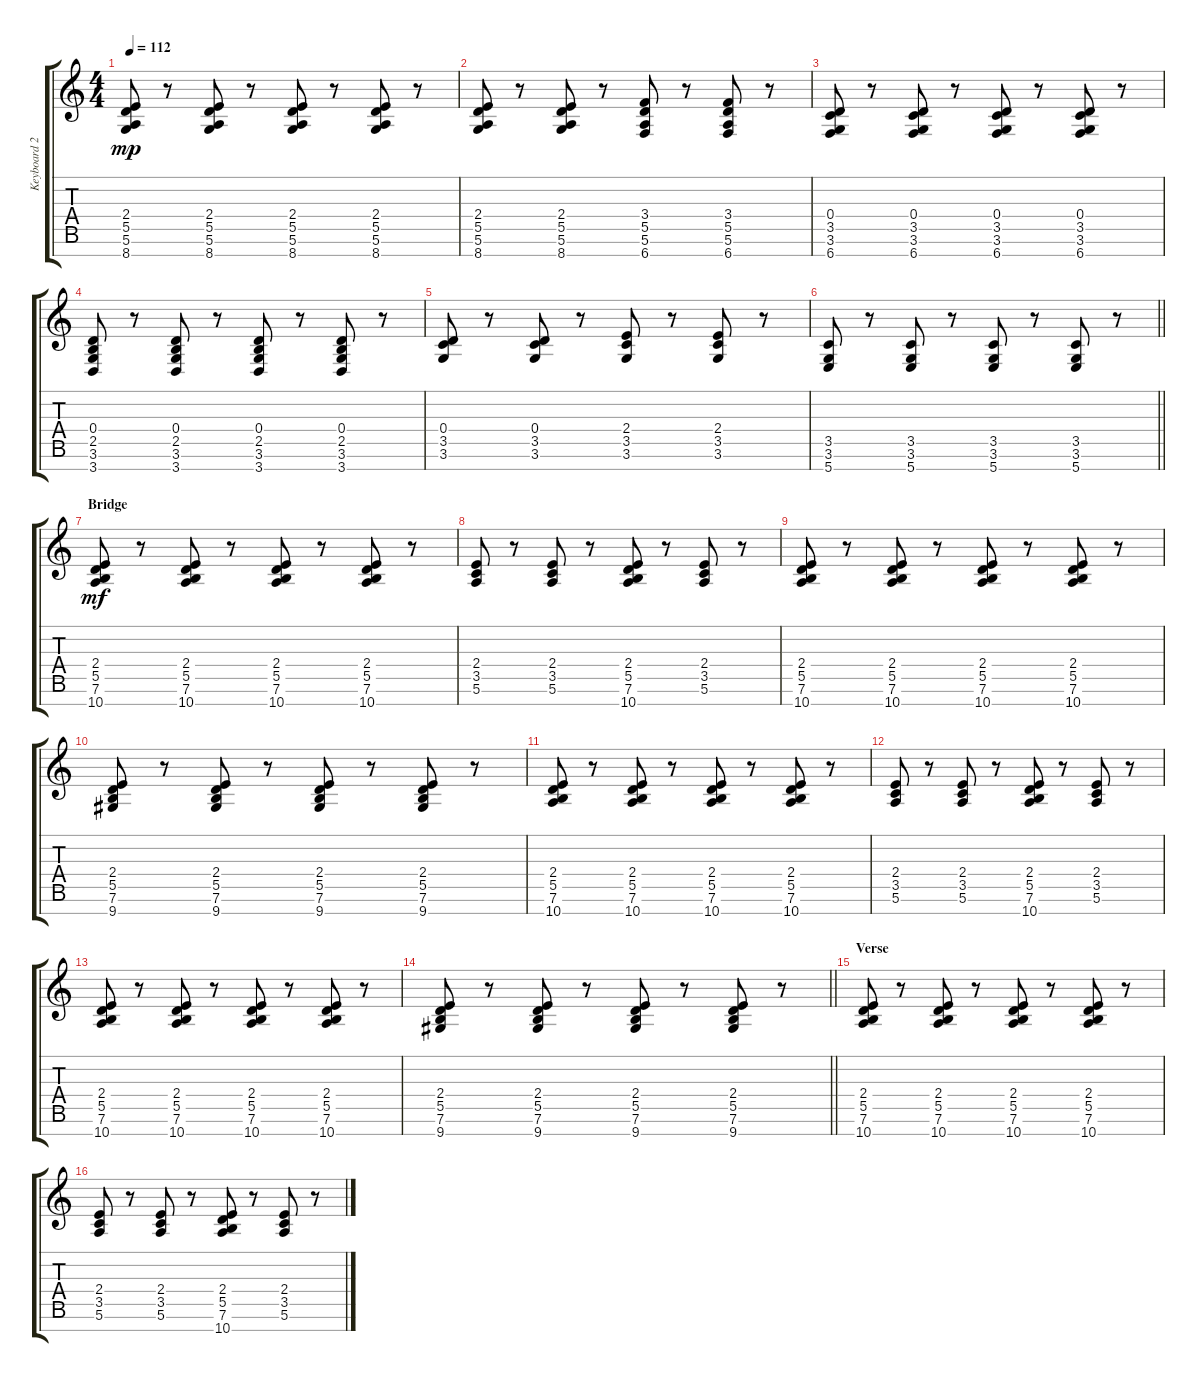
\track ("Keyboard 2 (elec.) (RH)" "Keyboard 2") {instrument electricgrandpiano}
\staff {score tabs}
\tuning (E5 B4 G4 D4 A3 E3 B2) {hide}
\ts (4 4)
\tempo 112
\clef g2
\ks c
(2.4 5.5 5.6 8.7).8{dy mp} r.8 (2.4 5.5 5.6 8.7).8 r.8 (2.4 5.5 5.6 8.7).8 r.8 (2.4 5.5 5.6 8.7).8 r.8 |
(2.4 5.5 5.6 8.7).8 r.8 (2.4 5.5 5.6 8.7).8 r.8 (3.4 5.5 5.6 6.7).8 r.8 (3.4 5.5 5.6 6.7).8 r.8 |
(0.4 3.5 3.6 6.7).8 r.8 (0.4 3.5 3.6 6.7).8 r.8 (0.4 3.5 3.6 6.7).8 r.8 (0.4 3.5 3.6 6.7).8 r.8 |
(0.4 2.5 3.6 3.7).8 r.8 (0.4 2.5 3.6 3.7).8 r.8 (0.4 2.5 3.6 3.7).8 r.8 (0.4 2.5 3.6 3.7).8 r.8 |
(0.4 3.5 3.6).8 r.8 (0.4 3.5 3.6).8 r.8 (2.4 3.5 3.6).8 r.8 (2.4 3.5 3.6).8 r.8 |
\barLineRight lightlight
(3.5 3.6 5.7).8 r.8 (3.5 3.6 5.7).8 r.8 (3.5 3.6 5.7).8 r.8 (3.5 3.6 5.7).8 r.8 |
\section ("" "Bridge")
(2.4 5.5 7.6 10.7).8{dy mf} r.8 (2.4 5.5 7.6 10.7).8 r.8 (2.4 5.5 7.6 10.7).8 r.8 (2.4 5.5 7.6 10.7).8 r.8 |
(2.4 3.5 5.6).8 r.8 (2.4 3.5 5.6).8 r.8 (2.4 5.5 7.6 10.7).8 r.8 (2.4 3.5 5.6).8 r.8 |
(2.4 5.5 7.6 10.7).8 r.8 (2.4 5.5 7.6 10.7).8 r.8 (2.4 5.5 7.6 10.7).8 r.8 (2.4 5.5 7.6 10.7).8 r.8 |
(2.4 5.5 7.6 9.7).8 r.8 (2.4 5.5 7.6 9.7).8 r.8 (2.4 5.5 7.6 9.7).8 r.8 (2.4 5.5 7.6 9.7).8 r.8 |
(2.4 5.5 7.6 10.7).8 r.8 (2.4 5.5 7.6 10.7).8 r.8 (2.4 5.5 7.6 10.7).8 r.8 (2.4 5.5 7.6 10.7).8 r.8 |
(2.4 3.5 5.6).8 r.8 (2.4 3.5 5.6).8 r.8 (2.4 5.5 7.6 10.7).8 r.8 (2.4 3.5 5.6).8 r.8 |
(2.4 5.5 7.6 10.7).8 r.8 (2.4 5.5 7.6 10.7).8 r.8 (2.4 5.5 7.6 10.7).8 r.8 (2.4 5.5 7.6 10.7).8 r.8 |
\barLineRight lightlight
(2.4 5.5 7.6 9.7).8 r.8 (2.4 5.5 7.6 9.7).8 r.8 (2.4 5.5 7.6 9.7).8 r.8 (2.4 5.5 7.6 9.7).8 r.8 |
\section ("" "Verse")
(2.4 5.5 7.6 10.7).8 r.8 (2.4 5.5 7.6 10.7).8 r.8 (2.4 5.5 7.6 10.7).8 r.8 (2.4 5.5 7.6 10.7).8 r.8 |
(2.4 3.5 5.6).8 r.8 (2.4 3.5 5.6).8 r.8 (2.4 5.5 7.6 10.7).8 r.8 (2.4 3.5 5.6).8 r.8
